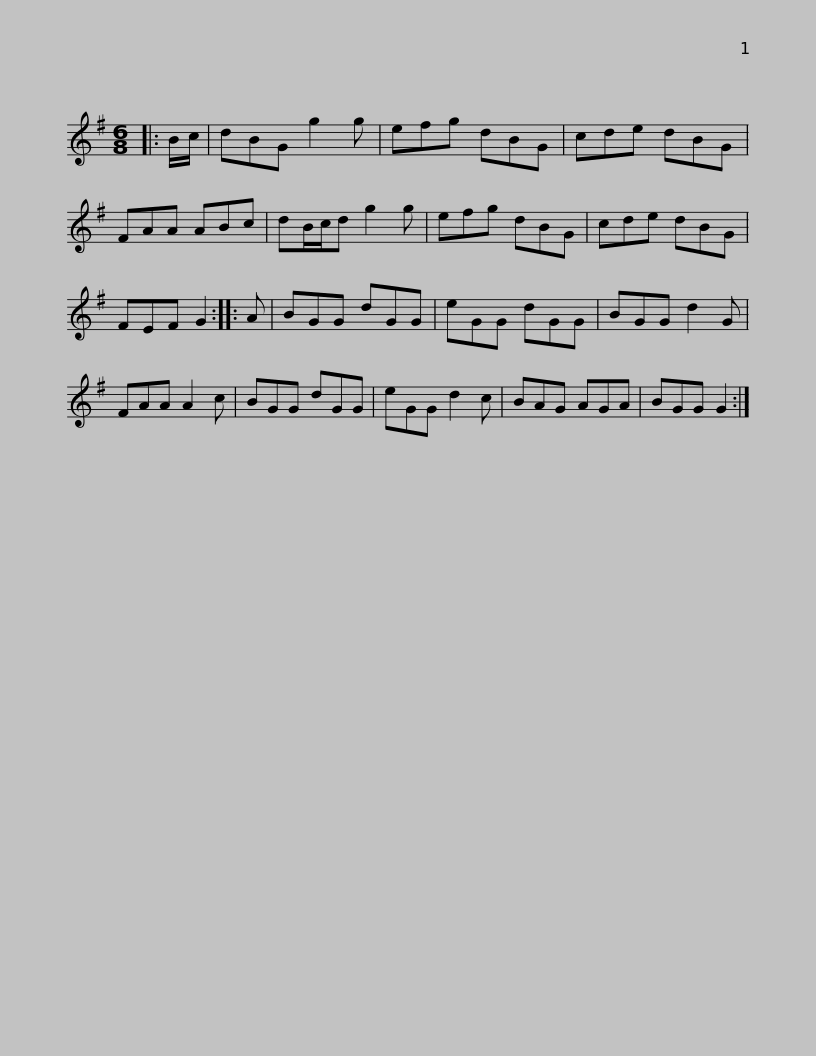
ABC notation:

X:1
L:1/8
M:6/8
I:linebreak $
K:G
V:1 treble
V:1
|: B/c/ | dBG g2 g | efg dBG | cde dBG | FAA ABc | %5
 dB/c/d g2 g | efg dBG | cde dBG |$ FEF G2 :: A | %10
 BGG dGG | eGG dGG | BGG d2 G | FAA A2 c | BGG dGG | %15
 eGG d2 c |$ BAG AGA | BGG G2 :| %18
